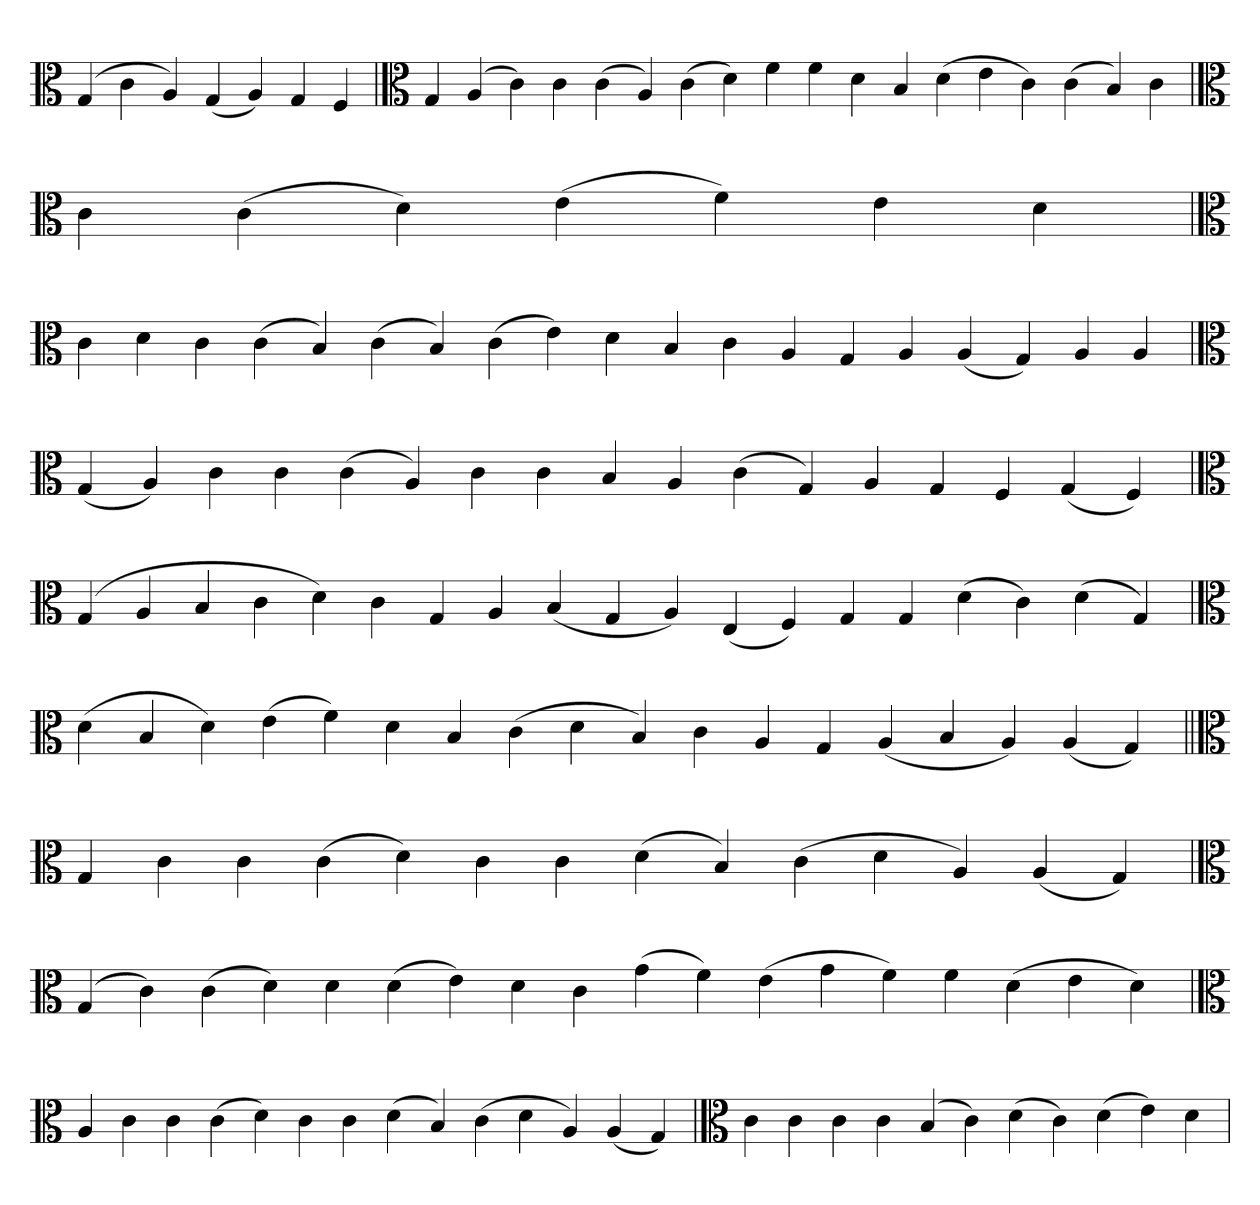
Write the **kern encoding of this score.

**kern
*part1
*staff1
*clefC3
=
(4G
4c
4A)
(4G
4A)
4G
4F
=`
*clefC3
4G
(4A
4c)
4c
(4c
4A)
(4c
4d)
4f
4f
4d
4B
(4d
4e
4c)
(4c
4B)
4c
=`
*clefC3
4c
(4c
4d)
(4e
4f)
4e
4d
='
*clefC3
4c
4d
4c
(4c
4B)
(4c
4B)
(4c
4e)
4d
4B
4c
4A
4G
4A
(4A
4G)
4A
4A
=`
*clefC3
(4G
4A)
4c
4c
(4c
4A)
4c
4c
4B
4A
(4c
4G)
4A
4G
4F
(4G
4F)
='
*clefC3
(4G
4A
4B
4c
4d)
4c
4G
4A
(4B
4G
4A)
(4E
4F)
4G
4G
(4d
4c)
(4d
4G)
=`
*clefC3
(4d
4B
4d)
(4e
4f)
4d
4B
(4c
4d
4B)
4c
4A
4G
(4A
4B
4A)
(4A
4G)
=||
*clefC3
4G
4c
4c
(4c
4d)
4c
4c
(4d
4B)
(4c
4d
4A)
(4A
4G)
=`
*clefC3
(4G
4c)
(4c
4d)
4d
(4d
4e)
4d
4c
(4g
4f)
(4e
4g
4f)
4f
(4d
4e
4d)
=
*clefC3
4A
4c
4c
(4c
4d)
4c
4c
(4d
4B)
(4c
4d
4A)
(4A
4G)
=`
*clefC3
4c
4c
4c
4c
(4B
4c)
(4d
4c)
(4d
4e)
4d
='
*-
